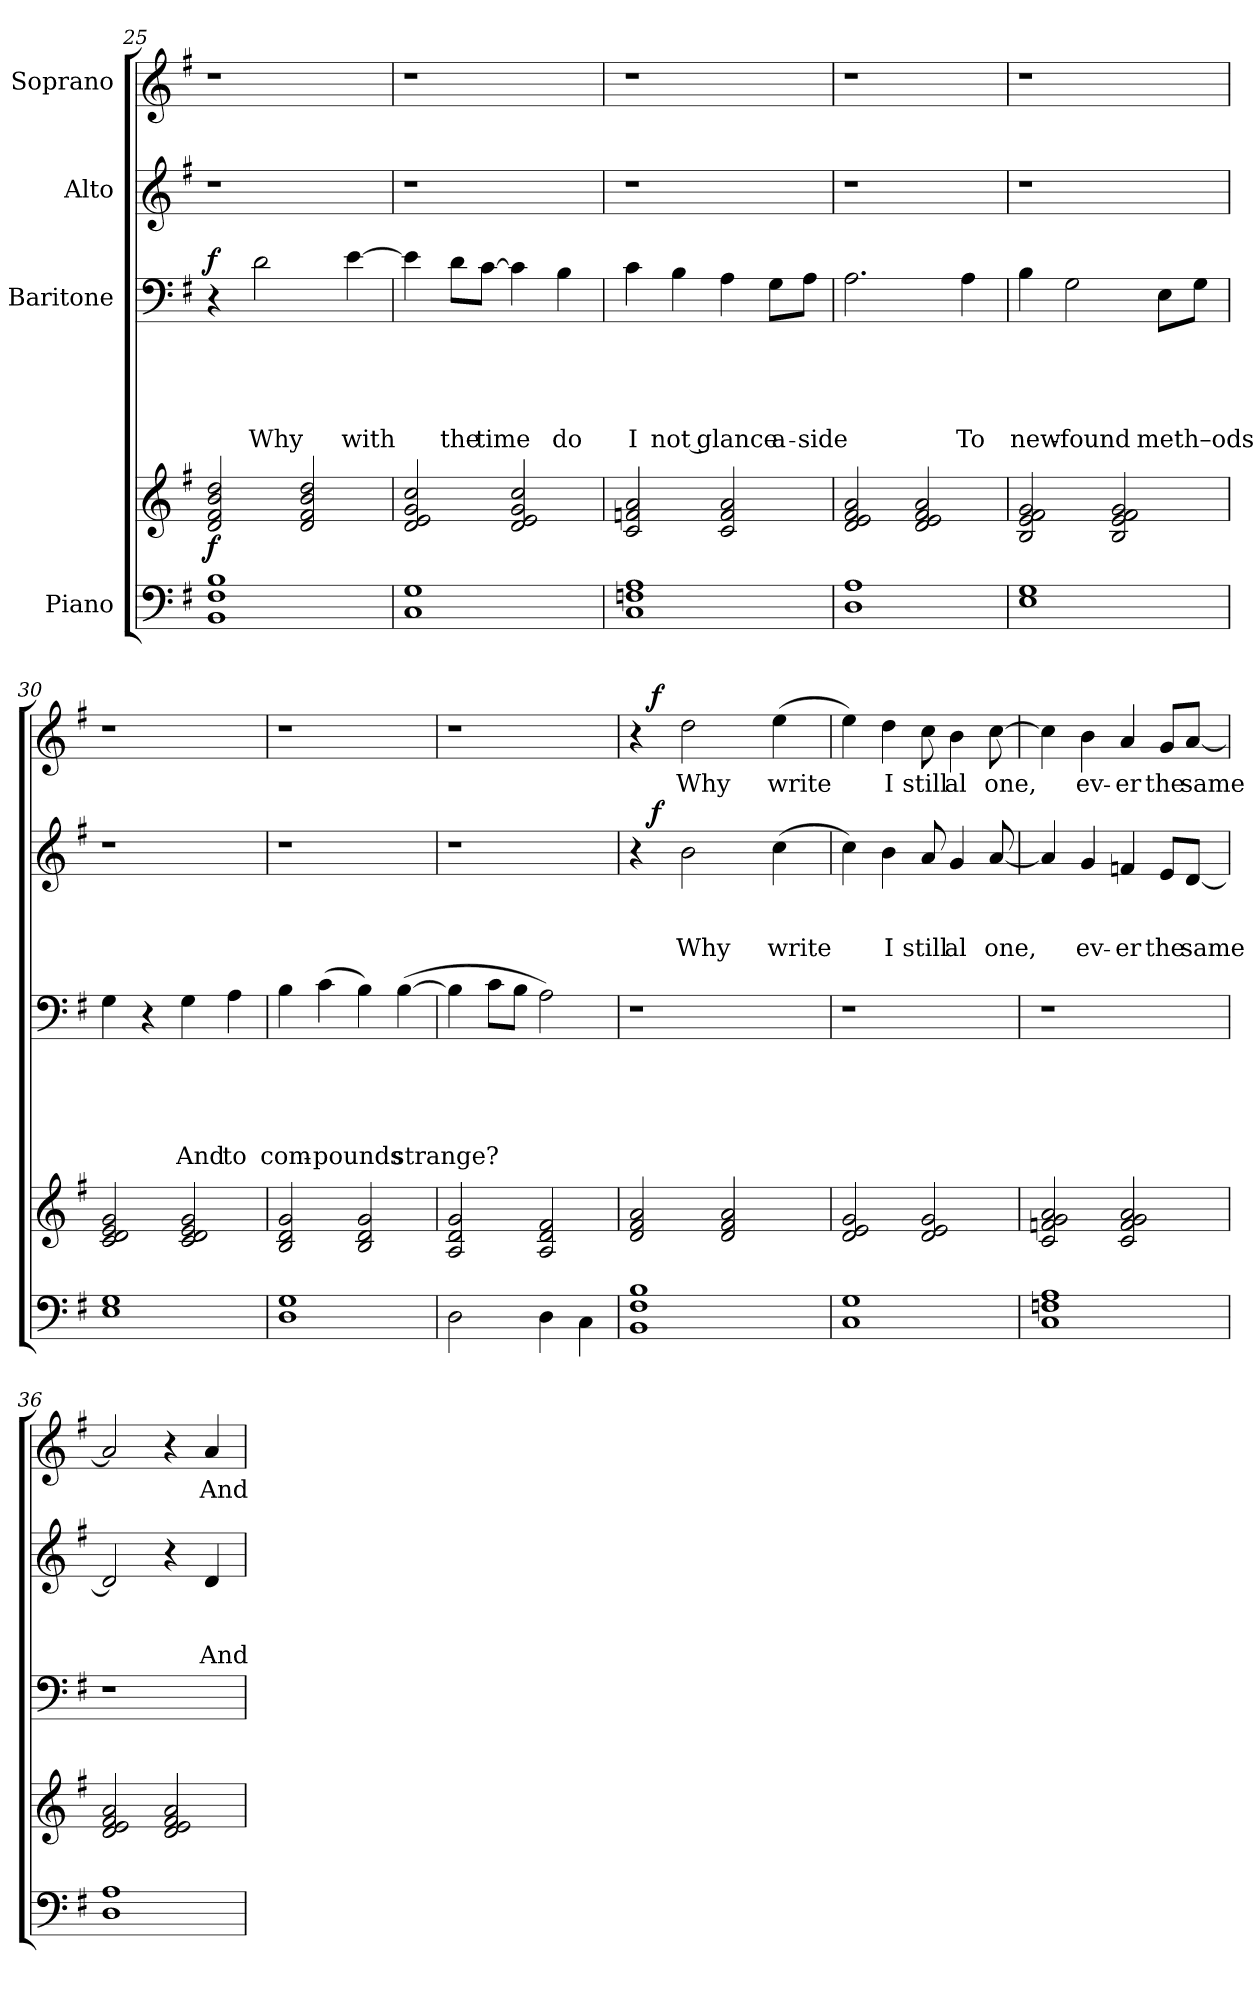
**kern	**kern	**dynam	**kern	**text	**text	**text	**text	**text	**dynam	**kern	**text	**text	**text	**dynam	**kern	**text	**dynam
*part4	*part4	*part4	*part3	*part3	*part3	*part3	*part3	*part3	*part3	*part2	*part2	*part2	*part2	*part2	*part1	*part1	*part1
*staff5	*staff4	*staff4/5	*staff3	*staff3	*staff3	*staff3	*staff3	*staff3	*staff3	*staff2	*staff2	*staff2	*staff2	*staff2	*staff1	*staff1	*staff1
*I"Piano	*	*	*I"Baritone	*	*	*	*	*	*	*I"Alto	*	*	*	*	*I"Soprano	*	*
!!LO:LB:g=z
*clefF4	*clefG2	*	*clefF4	*	*	*	*	*	*	*clefG2	*	*	*	*	*clefG2	*	*
*k[f#]	*k[f#]	*	*k[f#]	*	*	*	*	*	*	*k[f#]	*	*	*	*	*k[f#]	*	*
*G:	*G:	*	*G:	*	*	*	*	*	*	*G:	*	*	*	*	*G:	*	*
=25	=25	=25	=25	=25	=25	=25	=25	=25	=25	=25	=25	=25	=25	=25	=25	=25	=25
!	!	!LO:DY:b	!	!	!	!	!	!	!LO:DY:a	!	!	!	!	!	!	!	!
1BB 1F# 1B	2d/ 2f#/ 2b/ 2dd/	f	4r	.	.	.	.	.	f	1r	.	.	.	.	1r	.	.
!	!	!	!	!	!	!	!	!LO:LY:b	!	!	!	!	!	!	!	!	!
.	.	.	2d\	.	.	.	.	Why	.	.	.	.	.	.	.	.	.
.	2d/ 2f#/ 2b/ 2dd/	.	.	.	.	.	.	.	.	.	.	.	.	.	.	.	.
!	!	!	!	!	!	!	!	!LO:LY:b	!	!	!	!	!	!	!	!	!
.	.	.	[>4e\	.	.	.	.	with	.	.	.	.	.	.	.	.	.
=26	=26	=26	=26	=26	=26	=26	=26	=26	=26	=26	=26	=26	=26	=26	=26	=26	=26
1C 1G	2d/ 2e/ 2g/ 2cc/	.	4e\]	.	.	.	.	.	.	1r	.	.	.	.	1r	.	.
!	!	!	!	!	!	!	!	!LO:LY:b	!	!	!	!	!	!	!	!	!
.	.	.	8d\L	.	.	.	.	the	.	.	.	.	.	.	.	.	.
!	!	!	!	!	!	!	!	!LO:LY:b	!	!	!	!	!	!	!	!	!
.	.	.	[>8c\J	.	.	.	.	time	.	.	.	.	.	.	.	.	.
.	2d/ 2e/ 2g/ 2cc/	.	4c\]	.	.	.	.	.	.	.	.	.	.	.	.	.	.
!	!	!	!	!	!	!	!	!LO:LY:b	!	!	!	!	!	!	!	!	!
.	.	.	4B\	.	.	.	.	do	.	.	.	.	.	.	.	.	.
=27	=27	=27	=27	=27	=27	=27	=27	=27	=27	=27	=27	=27	=27	=27	=27	=27	=27
!	!	!	!	!	!	!	!	!LO:LY:b:rj	!	!	!	!	!	!	!	!	!
1C 1Fn 1A	2c/ 2fn/ 2a/	.	4c\	.	.	.	.	I	.	1r	.	.	.	.	1r	.	.
!	!	!	!	!	!	!	!	!LO:LY:b:rj	!	!	!	!	!	!	!	!	!
.	.	.	4B\	.	.	.	.	not glance	.	.	.	.	.	.	.	.	.
.	2c/ 2f/ 2a/	.	4A\	.	.	.	.	.	.	.	.	.	.	.	.	.	.
!	!	!	!	!	!	!	!	!LO:LY:b	!	!	!	!	!	!	!	!	!
.	.	.	8G\L	.	.	.	.	a-	.	.	.	.	.	.	.	.	.
!	!	!	!	!	!	!	!	!LO:LY:b	!	!	!	!	!	!	!	!	!
.	.	.	8A\J	.	.	.	.	-side	.	.	.	.	.	.	.	.	.
=28	=28	=28	=28	=28	=28	=28	=28	=28	=28	=28	=28	=28	=28	=28	=28	=28	=28
1D 1A	2d/ 2e/ 2f#/ 2a/	.	2.A\	.	.	.	.	.	.	1r	.	.	.	.	1r	.	.
.	2d/ 2e/ 2f#/ 2a/	.	.	.	.	.	.	.	.	.	.	.	.	.	.	.	.
!	!	!	!	!	!	!	!	!LO:LY:b	!	!	!	!	!	!	!	!	!
.	.	.	4A\	.	.	.	.	To	.	.	.	.	.	.	.	.	.
=29	=29	=29	=29	=29	=29	=29	=29	=29	=29	=29	=29	=29	=29	=29	=29	=29	=29
!	!	!	!	!	!	!	!	!LO:LY:b	!	!	!	!	!	!	!	!	!
1E 1G	2B/ 2e/ 2f#/ 2g/	.	4B\	.	.	.	.	new-	.	1r	.	.	.	.	1r	.	.
!	!	!	!	!	!	!	!	!LO:LY:b	!	!	!	!	!	!	!	!	!
.	.	.	2G\	.	.	.	.	-found	.	.	.	.	.	.	.	.	.
.	2B/ 2e/ 2f#/ 2g/	.	.	.	.	.	.	.	.	.	.	.	.	.	.	.	.
!	!	!	!	!	!	!	!	!LO:LY:b	!	!	!	!	!	!	!	!	!
.	.	.	8E\L	.	.	.	.	meth–ods	.	.	.	.	.	.	.	.	.
.	.	.	8G\J	.	.	.	.	.	.	.	.	.	.	.	.	.	.
=30	=30	=30	=30	=30	=30	=30	=30	=30	=30	=30	=30	=30	=30	=30	=30	=30	=30
1E 1G	2c/ 2d/ 2e/ 2g/	.	4G\	.	.	.	.	.	.	1r	.	.	.	.	1r	.	.
.	.	.	4r	.	.	.	.	.	.	.	.	.	.	.	.	.	.
!	!	!	!	!	!	!	!	!LO:LY:b	!	!	!	!	!	!	!	!	!
.	2c/ 2d/ 2e/ 2g/	.	4G\	.	.	.	.	And	.	.	.	.	.	.	.	.	.
!	!	!	!	!	!	!	!	!LO:LY:b	!	!	!	!	!	!	!	!	!
.	.	.	4A\	.	.	.	.	to	.	.	.	.	.	.	.	.	.
=31	=31	=31	=31	=31	=31	=31	=31	=31	=31	=31	=31	=31	=31	=31	=31	=31	=31
!	!	!	!	!	!	!	!	!LO:LY:b	!	!	!	!	!	!	!	!	!
1D 1G	2B/ 2d/ 2g/	.	4B\	.	.	.	.	com-	.	1r	.	.	.	.	1r	.	.
!	!	!	!	!	!	!	!	!LO:LY:b	!	!	!	!	!	!	!	!	!
.	.	.	(>4c\	.	.	.	.	-pounds	.	.	.	.	.	.	.	.	.
.	2B/ 2d/ 2g/	.	4B\)	.	.	.	.	.	.	.	.	.	.	.	.	.	.
!	!	!	!	!	!	!	!	!LO:LY:b	!	!	!	!	!	!	!	!	!
.	.	.	(>[>4B\	.	.	.	.	strange?	.	.	.	.	.	.	.	.	.
=32	=32	=32	=32	=32	=32	=32	=32	=32	=32	=32	=32	=32	=32	=32	=32	=32	=32
2D\	2A/ 2d/ 2g/	.	4B\]	.	.	.	.	.	.	1r	.	.	.	.	1r	.	.
.	.	.	8c\L	.	.	.	.	.	.	.	.	.	.	.	.	.	.
.	.	.	8B\J	.	.	.	.	.	.	.	.	.	.	.	.	.	.
4D\	2A/ 2d/ 2f#/	.	2A\)	.	.	.	.	.	.	.	.	.	.	.	.	.	.
4C\	.	.	.	.	.	.	.	.	.	.	.	.	.	.	.	.	.
!!LO:PB:g=z
=33	=33	=33	=33	=33	=33	=33	=33	=33	=33	=33	=33	=33	=33	=33	=33	=33	=33
*	*	*	*	*	*	*	*	*	*	*^	*	*	*	*	*^	*	*
1BB 1F# 1B	2d/ 2f#/ 2a/	.	1r	.	.	.	.	.	.	4r	16.ryy	.	.	.	.	4r	16.ryy	.	.
!	!	!	!	!	!	!	!	!	!	!	!	!	!	!	!LO:DY:a	!	!	!	!LO:DY:a
.	.	.	.	.	.	.	.	.	.	.	2ryy	.	.	.	f	.	2ryy	.	f
!	!	!	!	!	!	!	!	!	!	!	!	!	!	!LO:LY:b	!	!	!	!LO:LY:b	!
.	.	.	.	.	.	.	.	.	.	2b\	.	.	.	Why	.	2dd\	.	Why	.
.	2d/ 2f#/ 2a/	.	.	.	.	.	.	.	.	.	.	.	.	.	.	.	.	.	.
.	.	.	.	.	.	.	.	.	.	.	4ryy	.	.	.	.	.	4ryy	.	.
!	!	!	!	!	!	!	!	!	!	!	!	!	!	!LO:LY:b	!	!	!	!LO:LY:b	!
.	.	.	.	.	.	.	.	.	.	(<4cc\	.	.	.	write	.	(<4ee\	.	write	.
.	.	.	.	.	.	.	.	.	.	.	8ryy	.	.	.	.	.	8ryy	.	.
.	.	.	.	.	.	.	.	.	.	.	32ryy	.	.	.	.	.	32ryy	.	.
*	*	*	*	*	*	*	*	*	*	*v	*v	*	*	*	*	*	*	*	*
*	*	*	*	*	*	*	*	*	*	*	*	*	*	*	*v	*v	*	*
=34	=34	=34	=34	=34	=34	=34	=34	=34	=34	=34	=34	=34	=34	=34	=34	=34	=34
1C 1G	2d/ 2e/ 2g/	.	1r	.	.	.	.	.	.	4cc\)	.	.	.	.	4ee\)	.	.
!	!	!	!	!	!	!	!	!	!	!	!	!	!LO:LY:b:rj	!	!	!LO:LY:b:rj	!
.	.	.	.	.	.	.	.	.	.	4b\	.	.	I	.	4dd\	I	.
!	!	!	!	!	!	!	!	!	!	!	!	!	!LO:LY:b	!	!	!LO:LY:b	!
.	2d/ 2e/ 2g/	.	.	.	.	.	.	.	.	8a/	.	.	still	.	8cc\	still	.
!	!	!	!	!	!	!	!	!	!	!	!	!	!LO:LY:b:rj	!	!	!LO:LY:b:rj	!
.	.	.	.	.	.	.	.	.	.	4g/	.	.	al	.	4b\	al	.
!	!	!	!	!	!	!	!	!	!	!	!	!	!LO:LY:b	!	!	!LO:LY:b	!
.	.	.	.	.	.	.	.	.	.	[<8a/	.	.	one,	.	[>8cc\	one,	.
=35	=35	=35	=35	=35	=35	=35	=35	=35	=35	=35	=35	=35	=35	=35	=35	=35	=35
1C 1Fn 1A	2c/ 2fn/ 2g/ 2a/	.	1r	.	.	.	.	.	.	4a/]	.	.	.	.	4cc\]	.	.
!	!	!	!	!	!	!	!	!	!	!	!	!	!LO:LY:b	!	!	!LO:LY:b	!
.	.	.	.	.	.	.	.	.	.	4g/	.	.	ev-	.	4b\	ev-	.
!	!	!	!	!	!	!	!	!	!	!	!	!	!LO:LY:b	!	!	!LO:LY:b	!
.	2c/ 2f/ 2g/ 2a/	.	.	.	.	.	.	.	.	4fn/	.	.	-er	.	4a/	-er	.
!	!	!	!	!	!	!	!	!	!	!	!	!	!LO:LY:b	!	!	!LO:LY:b	!
.	.	.	.	.	.	.	.	.	.	8e/L	.	.	the	.	8g/L	the	.
!	!	!	!	!	!	!	!	!	!	!	!	!	!LO:LY:b	!	!	!LO:LY:b	!
.	.	.	.	.	.	.	.	.	.	[<8d/J	.	.	same	.	[<8a/J	same	.
=36	=36	=36	=36	=36	=36	=36	=36	=36	=36	=36	=36	=36	=36	=36	=36	=36	=36
1D 1A	2d/ 2e/ 2f#/ 2a/	.	1r	.	.	.	.	.	.	2d/]	.	.	.	.	2a/]	.	.
.	2d/ 2e/ 2f#/ 2a/	.	.	.	.	.	.	.	.	4r	.	.	.	.	4r	.	.
!	!	!	!	!	!	!	!	!	!	!	!	!	!LO:LY:b	!	!	!LO:LY:b	!
.	.	.	.	.	.	.	.	.	.	4d/	.	.	And	.	4a/	And	.
=	=	=	=	=	=	=	=	=	=	=	=	=	=	=	=	=	=
*-	*-	*-	*-	*-	*-	*-	*-	*-	*-	*-	*-	*-	*-	*-	*-	*-	*-
